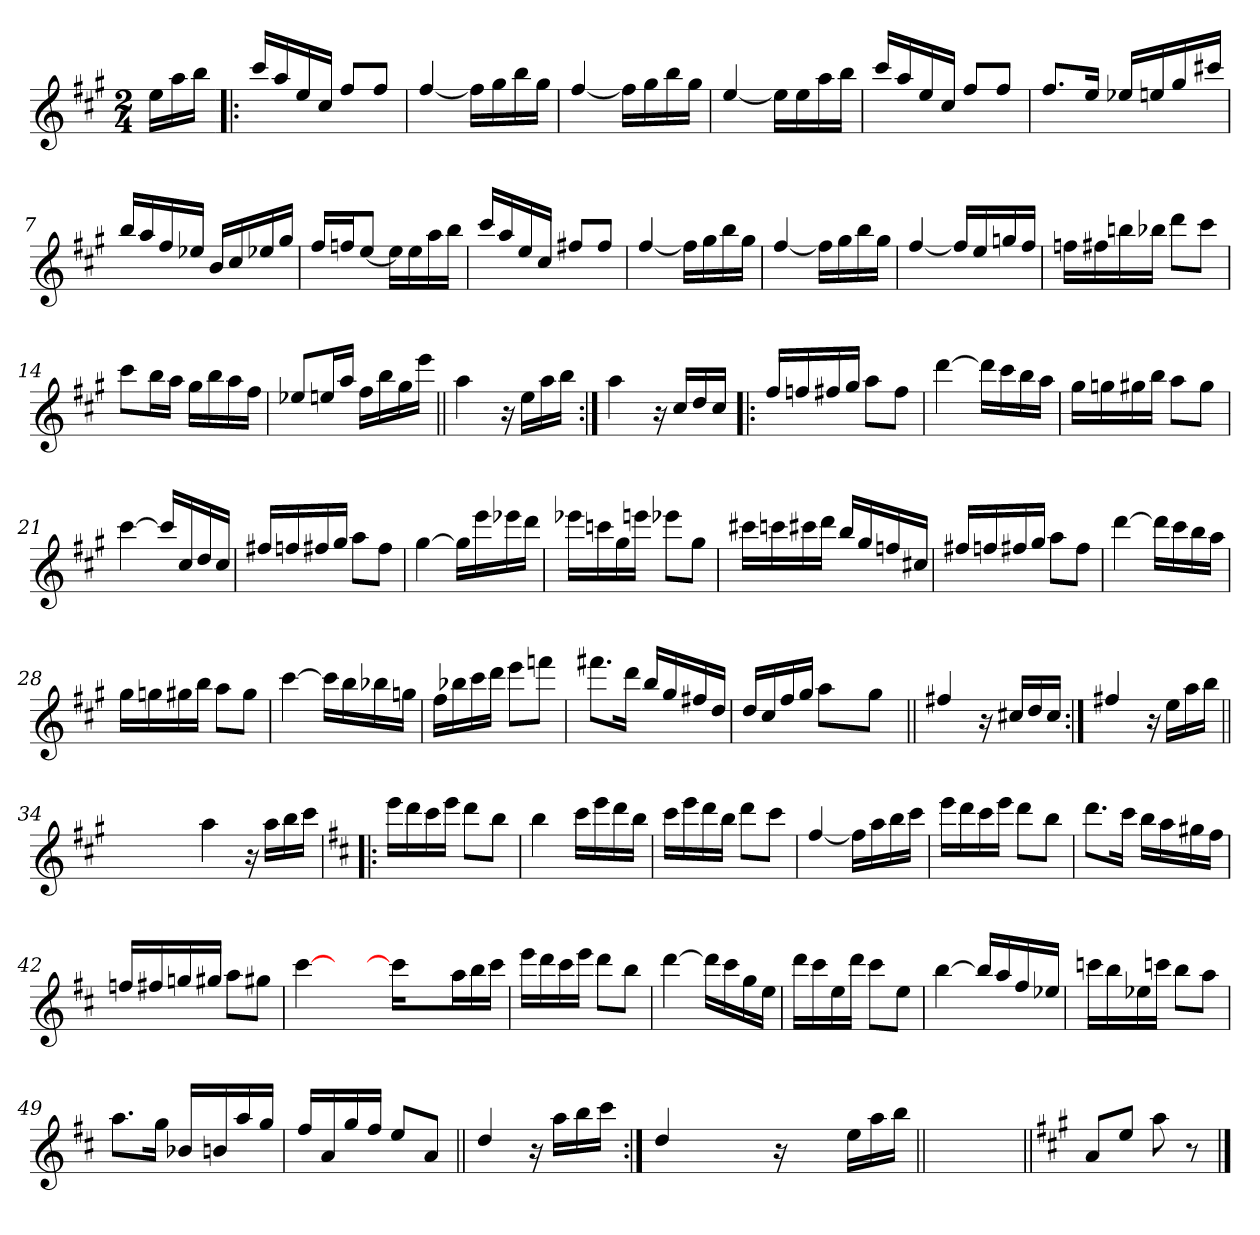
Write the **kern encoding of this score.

**kern
*part1
*staff1
*clefG2
*k[f#c#g#]
*A:
*M2/4
=
16ee\LL
16aa\
16bb\JJ
=1!|:
16ccc#/LL
16aa/
16ee/
16cc#/JJ
8ff#/L
8ff#/J
=2
[4ff#/
16ff#\LL]
16gg#\
16bb\
16gg#\JJ
=3
[4ff#/
16ff#\LL]
16gg#\
16bb\
16gg#\JJ
=4
[4ee/
16ee\LL]
16ee\
16aa\
16bb\JJ
=5
16ccc#/LL
16aa/
16ee/
16cc#/JJ
8ff#/L
8ff#/J
!!LO:LB:g=z
=6
8.ff#/L
16ee/Jk
16ee-X/LL
16een/
16gg#/
16ccc#X/JJ
=7
16bb/LL
16aa/
16ff#/
16ee-X/JJ
16b/LL
16cc#/
16ee-X/
16gg#/JJ
=8
16ff#/LL
16ffn/J
[8ee/J
16ee\LL]
16ee\
16aa\
16bb\JJ
=9
16ccc#/LL
16aa/
16ee/
16cc#/JJ
8ff#X/L
8ff#/J
=10
[4ff#/
16ff#\LL]
16gg#\
16bb\
16gg#\JJ
!!LO:LB:g=z
=11
[4ff#/
16ff#\LL]
16gg#\
16bb\
16gg#\JJ
=12
[4ff#/
16ff#/LL]
16ee/
16ggn/
16ff#/JJ
=13
16ffn\LL
16ff#X\
16bbn\
16bb-X\JJ
8ddd\L
8ccc#\J
=14
8ccc#\L
16bb\L
16aa\JJ
16gg#\LL
16bb\
16aa\
16ff#\JJ
=15
8ee-X/L
16een/L
16aa/JJ
16ff#\LL
16bb\
16gg#\
16eee\JJ
!!LO:LB:g=z
=16||
4aa\
16r
16ee\LL
16aa\
16bb\JJ
=17:|!
4aa\
16r
16cc#/LL
16dd/
16cc#/JJ
=18!|:
16ff#/LL
16ffn/
16ff#X/
16gg#/JJ
8aa\L
8ff#\J
=19
[4ddd\
16ddd\LL]
16ccc#\
16bb\
16aa\JJ
=20
16gg#\LL
16ggn\
16gg#X\
16bb\JJ
8aa\L
8gg#\J
!!LO:LB:g=z
=21
[4ccc#\
16ccc#/LL]
16cc#/
16dd/
16cc#/JJ
=22
16ff#X/LL
16ffn/
16ff#X/
16gg#/JJ
8aa\L
8ff#\J
=23
[4gg#\
16gg#\LL]
16eee\
16eee-X\
16ddd\JJ
=24
16eee-X\LL
16cccn\
16gg#\
16eeen\JJ
8eee-X\L
8gg#\J
=25
16ccc#X\LL
16cccn\
16ccc#X\
16ddd\JJ
16bb/LL
16gg#/
16ffn/
16cc#X/JJ
!!LO:LB:g=z
=26
16ff#X/LL
16ffn/
16ff#X/
16gg#/JJ
8aa\L
8ff#\J
=27
[4ddd\
16ddd\LL]
16ccc#\
16bb\
16aa\JJ
=28
16gg#\LL
16ggn\
16gg#X\
16bb\JJ
8aa\L
8gg#\J
=29
[4ccc#\
16ccc#\LL]
16bb\
16bb-X\
16ggn\JJ
=30
16ff#\LL
16bb-X\
16ccc#\
16ddd\JJ
8eee\L
8fffn\J
!!LO:LB:g=z
=31
8.fff#X\L
16ddd\Jk
16bb/LL
16gg#/
16ff#X/
16dd/JJ
=32
*^
16dd/LL	8ryy
16cc#/	.
16ff#/	8rcyy
16gg#/JJ	.
8aa\L	36rcyy
.	36rcyy
.	36rcyy
.	36rcyy
.	36rcyy
8gg#\J	.
.	36rcyy
.	12ryy
*v	*v
=33||
4ff#X/
16r
16cc#X/LL
16dd/
16cc#/JJ
=34:|!
4ff#X/
16r
16ee\LL
16aa\
16bb\JJ
=34X341||
2ryy
!!LO:LB:g=z
=35-
4aa\
16r
16aa\LL
16bb\
16ccc#\JJ
=36!|:
*k[f#c#]
*D:
16eee\LL
16ddd\
16ccc#\
16eee\JJ
8ddd\L
8bb\J
=37
4bb\
16ccc#\LL
16eee\
16ddd\
16bb\JJ
=38
16ccc#\LL
16eee\
16ddd\
16bb\JJ
8ddd\L
8ccc#\J
=39
[4ff#/
16ff#\LL]
16aa\
16bb\
16ccc#\JJ
!!LO:LB:g=z
=40
16eee\LL
16ddd\
16ccc#\
16eee\JJ
8ddd\L
8bb\J
=41
8.ddd\L
16ccc#\Jk
16bb\LL
16aa\
16gg#X\
16ff#\JJ
=42
16ffn/LL
16ff#X/
16ggn/
16gg#X/JJ
8aa\L
8gg#X\J
=43
[>4ccc#\
8ryy
8ryy
16ccc#\LL]
4ryy
16aa\
16bb\
16ccc#\JJ
=44
16eee\LL
16ddd\
16ccc#\
16eee\JJ
8ddd\L
8bb\J
!!LO:PB:g=z
=45
[4ddd\
16ddd\LL]
16ccc#\
16gg\
16ee\JJ
=46
16ddd\LL
16ccc#\
16ee\
16ddd\JJ
8ccc#\L
8ee\J
=47
[4bb\
16bb/LL]
16aa/
16ff#/
16ee-X/JJ
=48
16cccn\LL
16bb\
16ee-X\
16cccn\JJ
8bb\L
8aa\J
=49
8.aa\L
16gg\Jk
16b-X/LL
16bn/
16aa/
16gg/JJ
!!LO:LB:g=z
=50
16ff#/LL
16a/
16gg/
16ff#/JJ
8ee/L
8a/J
=51||
4dd/
16r
16aa\LL
16bb\
16ccc#\JJ
=52:|!
4dd/
8ryy
8ryy
16r
4ryy
16ee\LL
16aa\
16bb\JJ
=52X522||
2ryy
=53||
*k[f#c#g#]
*A:
8a/L
8ee/J
8aa\
8r
==
*-
